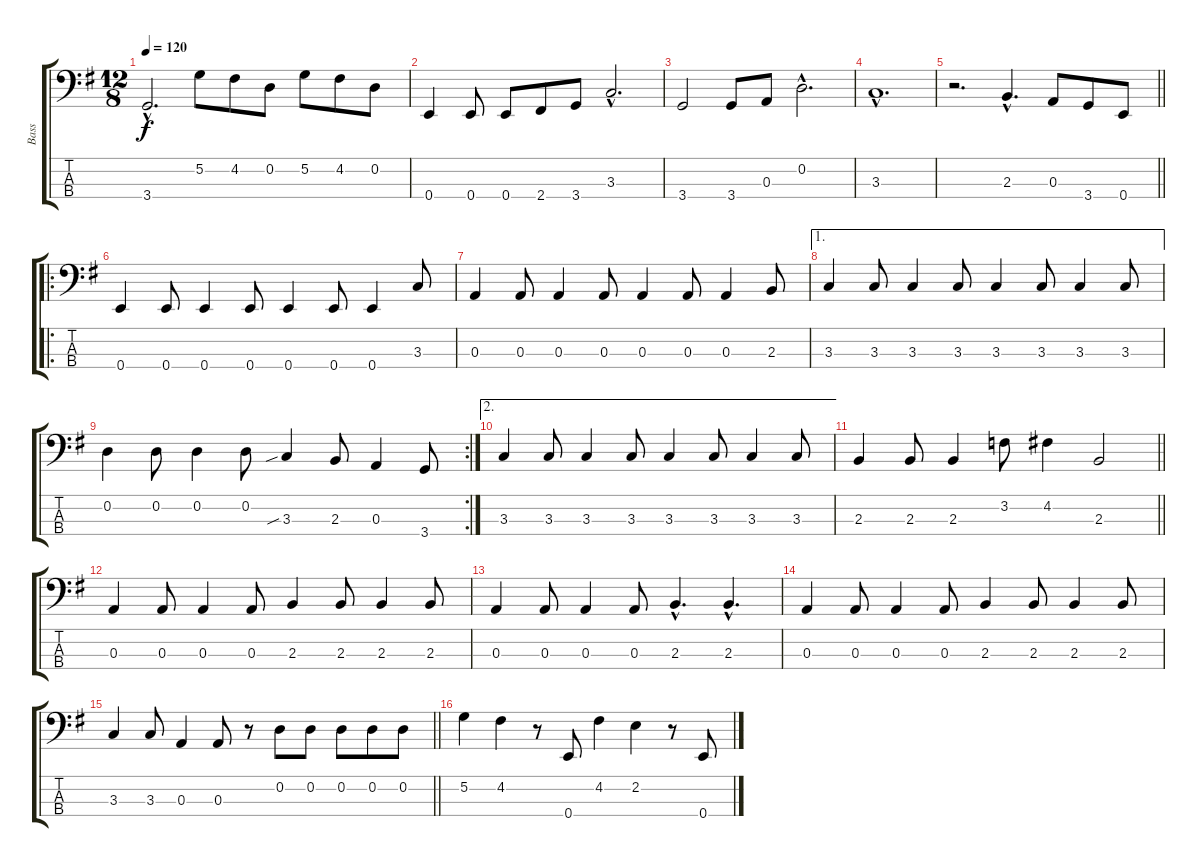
\track ("Bass" "Bass") {instrument electricbassfinger}
\staff {score tabs}
\tuning (G2 D2 A1 E1) {hide}
\ts (12 8)
\tempo 120
\clef f4
\ks g
3.4{hac}.2{d dy f} 5.2.8 4.2.8 0.2.8 5.2.8 4.2.8 0.2.8 |
0.4.4 0.4.8 0.4.8 2.4.8 3.4.8 3.3{hac}.2{d} |
3.4.2 3.4.8 0.3.8 0.2{hac}.2{d} |
3.3{hac}.1{d} |
\barLineRight lightlight
r.2{d} 2.3{hac}.4{d} 0.3.8 3.4.8 0.4.8 |
\ro
0.4.4 0.4.8 0.4.4 0.4.8 0.4.4 0.4.8 0.4.4 3.3.8 |
0.3.4 0.3.8 0.3.4 0.3.8 0.3.4 0.3.8 0.3.4 2.3.8 |
\ae 1
3.3.4 3.3.8 3.3.4 3.3.8 3.3.4 3.3.8 3.3.4 3.3.8 |
\rc 2
0.2.4 0.2.8 0.2.4 0.2.8 3.3{sib}.4 2.3.8 0.3.4 3.4.8 |
\ae 2
3.3.4 3.3.8 3.3.4 3.3.8 3.3.4 3.3.8 3.3.4 3.3.8 |
\barLineRight lightlight
2.3.4 2.3.8 2.3.4 3.2.8 4.2.4 2.3.2 |
0.3.4 0.3.8 0.3.4 0.3.8 2.3.4 2.3.8 2.3.4 2.3.8 |
0.3.4 0.3.8 0.3.4 0.3.8 2.3{hac}.4{d} 2.3{hac}.4{d} |
0.3.4 0.3.8 0.3.4 0.3.8 2.3.4 2.3.8 2.3.4 2.3.8 |
\barLineRight lightlight
3.3.4 3.3.8 0.3.4 0.3.8 r.8 0.2.8 0.2.8 0.2.8 0.2.8 0.2.8 |
5.2.4 4.2.4 r.8 0.4.8 4.2.4 2.2.4 r.8 0.4.8
